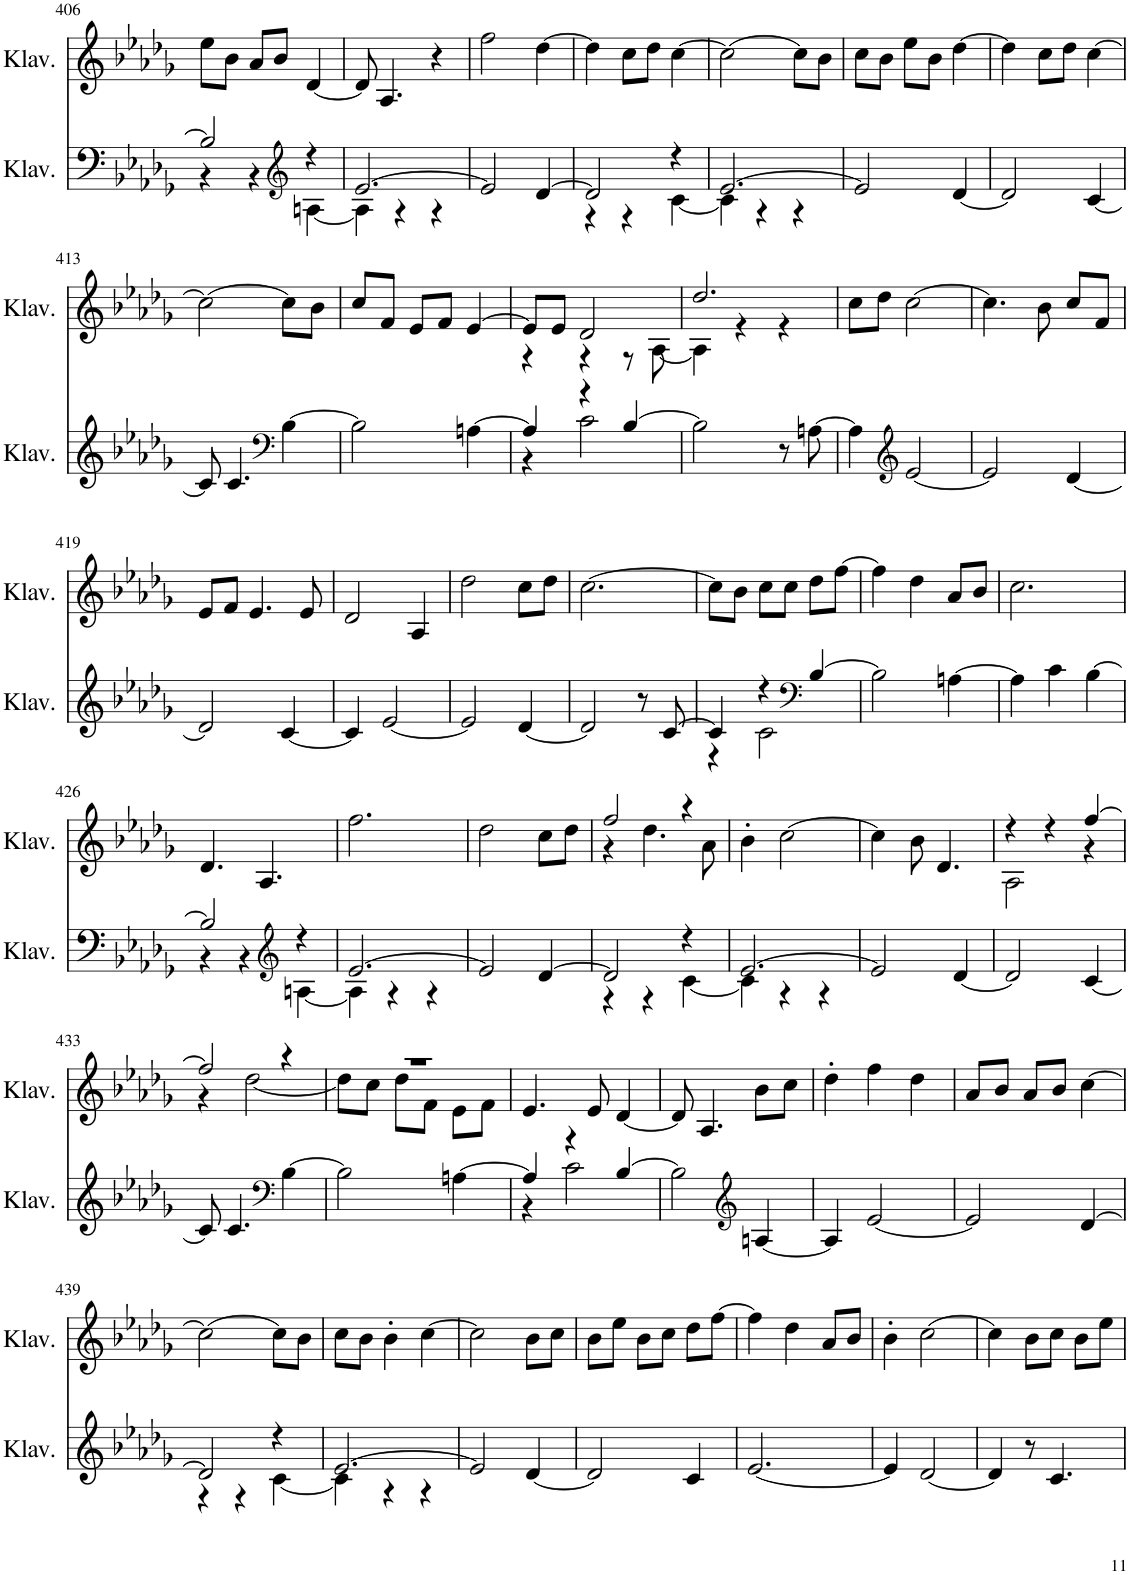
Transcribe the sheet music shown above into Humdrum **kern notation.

**kern	**kern
*part2	*part1
*staff2	*staff1
*I"Klavier	*I"Klavier
*I'Klav.	*I'Klav.
!!LO:PB:g=z
*clefF4	*clefG2
*k[b-e-a-d-g-]	*k[b-e-a-d-g-]
*M3/4	*M3/4
=406	=406
*^	*
2B-/]	4r	8ee-\L
.	.	8b-\J
.	4r	8a-/L
.	.	8b-/J
*clefG2	*	*
4r	[4An\	[4d-/
=407	=407	=407
[2.e-/	4A\]	8d-/]
.	.	4.A-/
.	4r	.
.	4r	4r
*v	*v	*
=408	=408
2e-/]	2ff\
[4d-/	[4dd-\
=409	=409
*^	*
2d-/]	4r	4dd-\]
.	4r	8cc\L
.	.	8dd-\J
4r	[4c\	[4cc\
=410	=410	=410
[2.e-/	4c\]	2cc\_
.	4r	.
.	4r	8cc\L]
.	.	8b-\J
*v	*v	*
=411	=411
2e-/]	8cc\L
.	8b-\J
.	8ee-\L
.	8b-\J
[4d-/	[4dd-\
=412	=412
2d-/]	4dd-\]
.	8cc\L
.	8dd-\J
[4c/	[4cc\
!!LO:LB:g=z
=413	=413
8c/]	2cc\_
4.c/	.
*clefF4	*
[4B-\	8cc\L]
.	8b-\J
=414	=414
2B-\]	8cc/L
.	8f/J
.	8e-/L
.	8f/J
[4An\	[4e-/
=415	=415
*^	*^
4A/]	4r	8e-/L]	4r
.	.	8e-/J	.
4r	2c\	2d-/	4r
[4B-/	.	.	8r
.	.	.	[8A-\
*v	*v	*	*
=416	=416	=416
2B-\]	2.dd-/	4A-\]
.	.	4r
8r	.	4r
[8An\	.	.
*	*v	*v
=417	=417
4A\]	8cc\L
.	8dd-\J
*clefG2	*
[2e-/	[2cc\
=418	=418
2e-/]	4.cc\]
.	8b-\
[4d-/	8cc/L
.	8f/J
!!LO:LB:g=z
=419	=419
2d-/]	8e-/L
.	8f/J
.	4.e-/
[4c/	.
.	8e-/
=420	=420
4c/]	2d-/
[2e-/	.
.	4A-/
=421	=421
2e-/]	2dd-\
[4d-/	8cc\L
.	8dd-\J
=422	=422
2d-/]	[2.cc\
8r	.
[8c/	.
=423	=423
*^	*
4c/]	4r	8cc\L]
.	.	8b-\J
4r	2c\	8cc\L
.	.	8cc\J
*clefF4	*	*
[4B-/	.	8dd-\L
.	.	[8ff\J
*v	*v	*
=424	=424
2B-\]	4ff\]
.	4dd-\
[4An\	8a-/L
.	8b-/J
=425	=425
4A\]	2.cc\
4c\	.
[4B-\	.
!!LO:LB:g=z
=426	=426
*^	*
2B-/]	4r	4.d-/
.	4r	.
.	.	4.A-/
*clefG2	*	*
4r	[4An\	.
=427	=427	=427
[2.e-/	4A\]	2.ff\
.	4r	.
.	4r	.
*v	*v	*
=428	=428
2e-/]	2dd-\
[4d-/	8cc\L
.	8dd-\J
=429	=429
*^	*^
2d-/]	4r	2ff/	4r
.	4r	.	4.dd-\
4r	[4c\	4r	.
.	.	.	8a-\
*	*	*v	*v
=430	=430	=430
[2.e-/	4c\]	4b-'\
.	4r	[2cc\
.	4r	.
*v	*v	*
=431	=431
2e-/]	4cc\]
.	8b-\
.	4.d-/
[4d-/	.
=432	=432
*	*^
2d-/]	4r	2A-\
.	4r	.
[4c/	[4ff/	4r
!!LO:LB:g=z	!!
=433	=433	=433
8c/]	2ff/]	4r
4.c/	.	.
.	.	[2dd-\
*clefF4	*	*
[4B-\	4r	.
=434	=434	=434
2B-\]	2.r	8dd-\L]
.	.	8cc\J
.	.	8dd-\L
.	.	8f\J
[4An\	.	8e-\L
.	.	8f\J
*	*v	*v
=435	=435
*^	*
4A/]	4r	4.e-/
4r	2c\	.
.	.	8e-/
[4B-/	.	[4d-/
*v	*v	*
=436	=436
2B-\]	8d-/]
.	4.A-/
*clefG2	*
[4An/	8b-\L
.	8cc\J
=437	=437
4A/]	4dd-'\
[2e-/	4ff\
.	4dd-\
=438	=438
2e-/]	8a-/L
.	8b-/J
.	8a-/L
.	8b-/J
[4d-/	[4cc\
!!LO:LB:g=z
=439	=439
*^	*
2d-/]	4r	2cc\_
.	4r	.
4r	[4c\	8cc\L]
.	.	8b-\J
=440	=440	=440
[2.e-/	4c\]	8cc\L
.	.	8b-\J
.	4r	4b-'\
.	4r	[4cc\
*v	*v	*
=441	=441
2e-/]	2cc\]
[4d-/	8b-\L
.	8cc\J
=442	=442
2d-/]	8b-\L
.	8ee-\J
.	8b-\L
.	8cc\J
4c/	8dd-\L
.	[8ff\J
=443	=443
[2.e-/	4ff\]
.	4dd-\
.	8a-/L
.	8b-/J
=444	=444
4e-/]	4b-'\
[2d-/	[2cc\
=445	=445
4d-/]	4cc\]
8r	8b-\L
4.c/	8cc\J
.	8b-\L
.	8ee-\J
=	=
*-	*-
